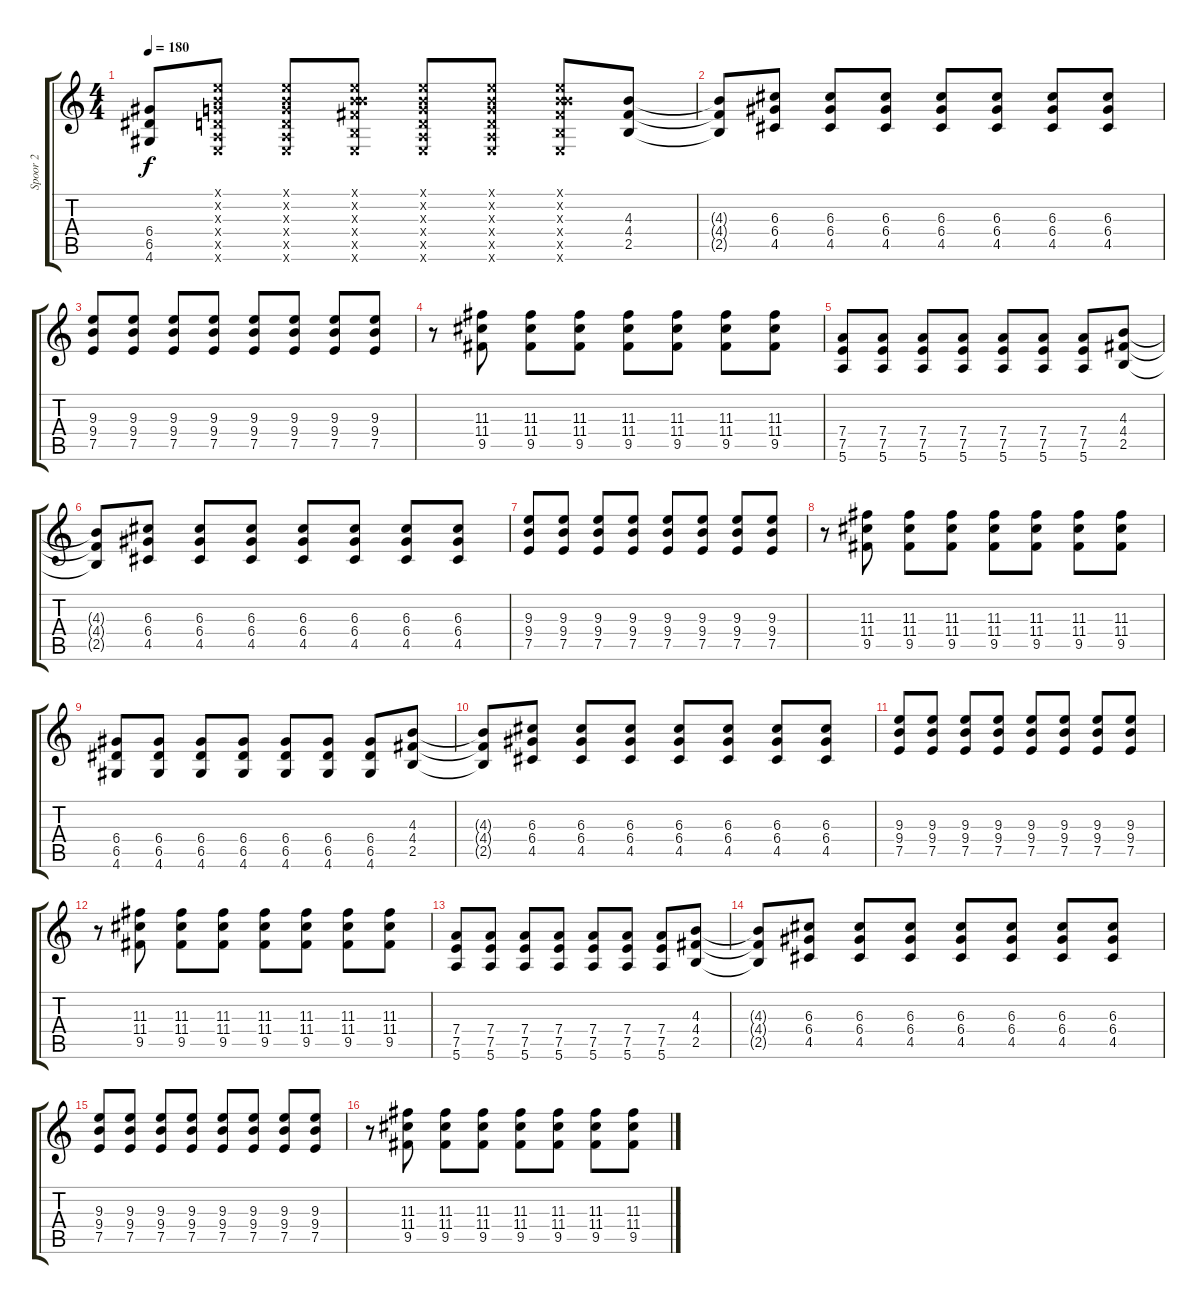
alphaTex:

\track ("Spoor 2" "Spoor 2") {instrument overdrivenguitar}
\staff {score tabs}
\tuning (E4 B3 G3 D3 A2 E2) {hide}
\ts (4 4)
\tempo 180
\clef g2
\ks c
(6.4 6.5 4.6).8{dy f} (0.1{x} 0.2{x} 0.3{x} 0.4{x} 0.5{x} 0.6{x}).8 (0.1{x} 0.2{x} 0.3{x} 0.4{x} 0.5{x} 0.6{x}).8 (0.1{x} 0.2{x} 4.3{x} 4.4{x} 2.5{x} 0.6{x}).8 (0.1{x} 0.2{x} 0.3{x} 0.4{x} 0.5{x} 0.6{x}).8 (0.1{x} 0.2{x} 0.3{x} 0.4{x} 0.5{x} 0.6{x}).8 (0.1{x} 0.2{x} 4.3{x} 4.4{x} 2.5{x} 0.6{x}).8 (4.3 4.4 2.5).8 |
(4.3{t} 4.4{t} 2.5{t}).8 (6.3 6.4 4.5).8 (6.3 6.4 4.5).8 (6.3 6.4 4.5).8 (6.3 6.4 4.5).8 (6.3 6.4 4.5).8 (6.3 6.4 4.5).8 (6.3 6.4 4.5).8 |
(9.3 9.4 7.5).8 (9.3 9.4 7.5).8 (9.3 9.4 7.5).8 (9.3 9.4 7.5).8 (9.3 9.4 7.5).8 (9.3 9.4 7.5).8 (9.3 9.4 7.5).8 (9.3 9.4 7.5).8 |
r.8 (11.3 11.4 9.5).8 (11.3 11.4 9.5).8 (11.3 11.4 9.5).8 (11.3 11.4 9.5).8 (11.3 11.4 9.5).8 (11.3 11.4 9.5).8 (11.3 11.4 9.5).8 |
(7.4 7.5 5.6).8 (7.4 7.5 5.6).8 (7.4 7.5 5.6).8 (7.4 7.5 5.6).8 (7.4 7.5 5.6).8 (7.4 7.5 5.6).8 (7.4 7.5 5.6).8 (4.3 4.4 2.5).8 |
(4.3{t} 4.4{t} 2.5{t}).8 (6.3 6.4 4.5).8 (6.3 6.4 4.5).8 (6.3 6.4 4.5).8 (6.3 6.4 4.5).8 (6.3 6.4 4.5).8 (6.3 6.4 4.5).8 (6.3 6.4 4.5).8 |
(9.3 9.4 7.5).8 (9.3 9.4 7.5).8 (9.3 9.4 7.5).8 (9.3 9.4 7.5).8 (9.3 9.4 7.5).8 (9.3 9.4 7.5).8 (9.3 9.4 7.5).8 (9.3 9.4 7.5).8 |
r.8 (11.3 11.4 9.5).8 (11.3 11.4 9.5).8 (11.3 11.4 9.5).8 (11.3 11.4 9.5).8 (11.3 11.4 9.5).8 (11.3 11.4 9.5).8 (11.3 11.4 9.5).8 |
(6.4 6.5 4.6).8 (6.4 6.5 4.6).8 (6.4 6.5 4.6).8 (6.4 6.5 4.6).8 (6.4 6.5 4.6).8 (6.4 6.5 4.6).8 (6.4 6.5 4.6).8 (4.3 4.4 2.5).8 |
(4.3{t} 4.4{t} 2.5{t}).8 (6.3 6.4 4.5).8 (6.3 6.4 4.5).8 (6.3 6.4 4.5).8 (6.3 6.4 4.5).8 (6.3 6.4 4.5).8 (6.3 6.4 4.5).8 (6.3 6.4 4.5).8 |
(9.3 9.4 7.5).8 (9.3 9.4 7.5).8 (9.3 9.4 7.5).8 (9.3 9.4 7.5).8 (9.3 9.4 7.5).8 (9.3 9.4 7.5).8 (9.3 9.4 7.5).8 (9.3 9.4 7.5).8 |
r.8 (11.3 11.4 9.5).8 (11.3 11.4 9.5).8 (11.3 11.4 9.5).8 (11.3 11.4 9.5).8 (11.3 11.4 9.5).8 (11.3 11.4 9.5).8 (11.3 11.4 9.5).8 |
(7.4 7.5 5.6).8 (7.4 7.5 5.6).8 (7.4 7.5 5.6).8 (7.4 7.5 5.6).8 (7.4 7.5 5.6).8 (7.4 7.5 5.6).8 (7.4 7.5 5.6).8 (4.3 4.4 2.5).8 |
(4.3{t} 4.4{t} 2.5{t}).8 (6.3 6.4 4.5).8 (6.3 6.4 4.5).8 (6.3 6.4 4.5).8 (6.3 6.4 4.5).8 (6.3 6.4 4.5).8 (6.3 6.4 4.5).8 (6.3 6.4 4.5).8 |
(9.3 9.4 7.5).8 (9.3 9.4 7.5).8 (9.3 9.4 7.5).8 (9.3 9.4 7.5).8 (9.3 9.4 7.5).8 (9.3 9.4 7.5).8 (9.3 9.4 7.5).8 (9.3 9.4 7.5).8 |
r.8 (11.3 11.4 9.5).8 (11.3 11.4 9.5).8 (11.3 11.4 9.5).8 (11.3 11.4 9.5).8 (11.3 11.4 9.5).8 (11.3 11.4 9.5).8 (11.3 11.4 9.5).8
